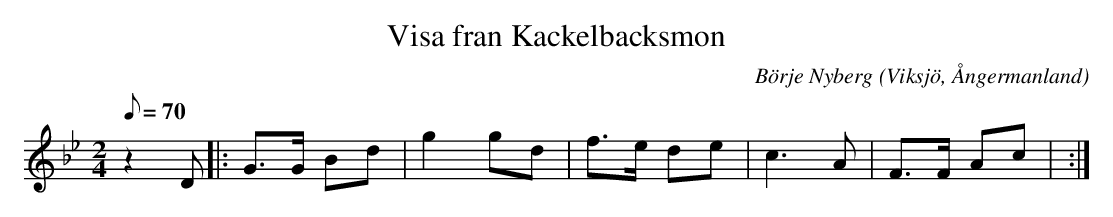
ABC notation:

X:1
T:Visa fran Kackelbacksmon
C:Börje Nyberg
O:Viksjö, Ångermanland
M:2/4
L:1/8
Q:70
K:Gm
z2 D|: G>G Bd | g2 gd | f>e de | c2>A2 | F>F Ac | :|
